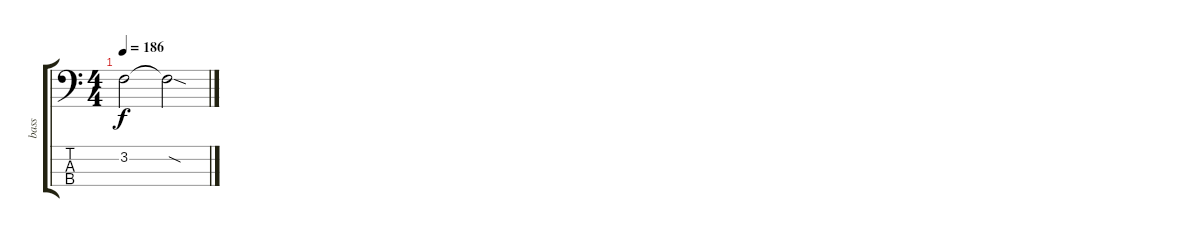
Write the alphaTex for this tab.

\track ("bass" "bass") {instrument electricbasspick}
\staff {score tabs}
\tuning (G2 D2 A1 E1) {hide}
\ts (4 4)
\tempo 186
\clef f4
\ks c
3.2.2{dy f} 3.2{sod t}.2
